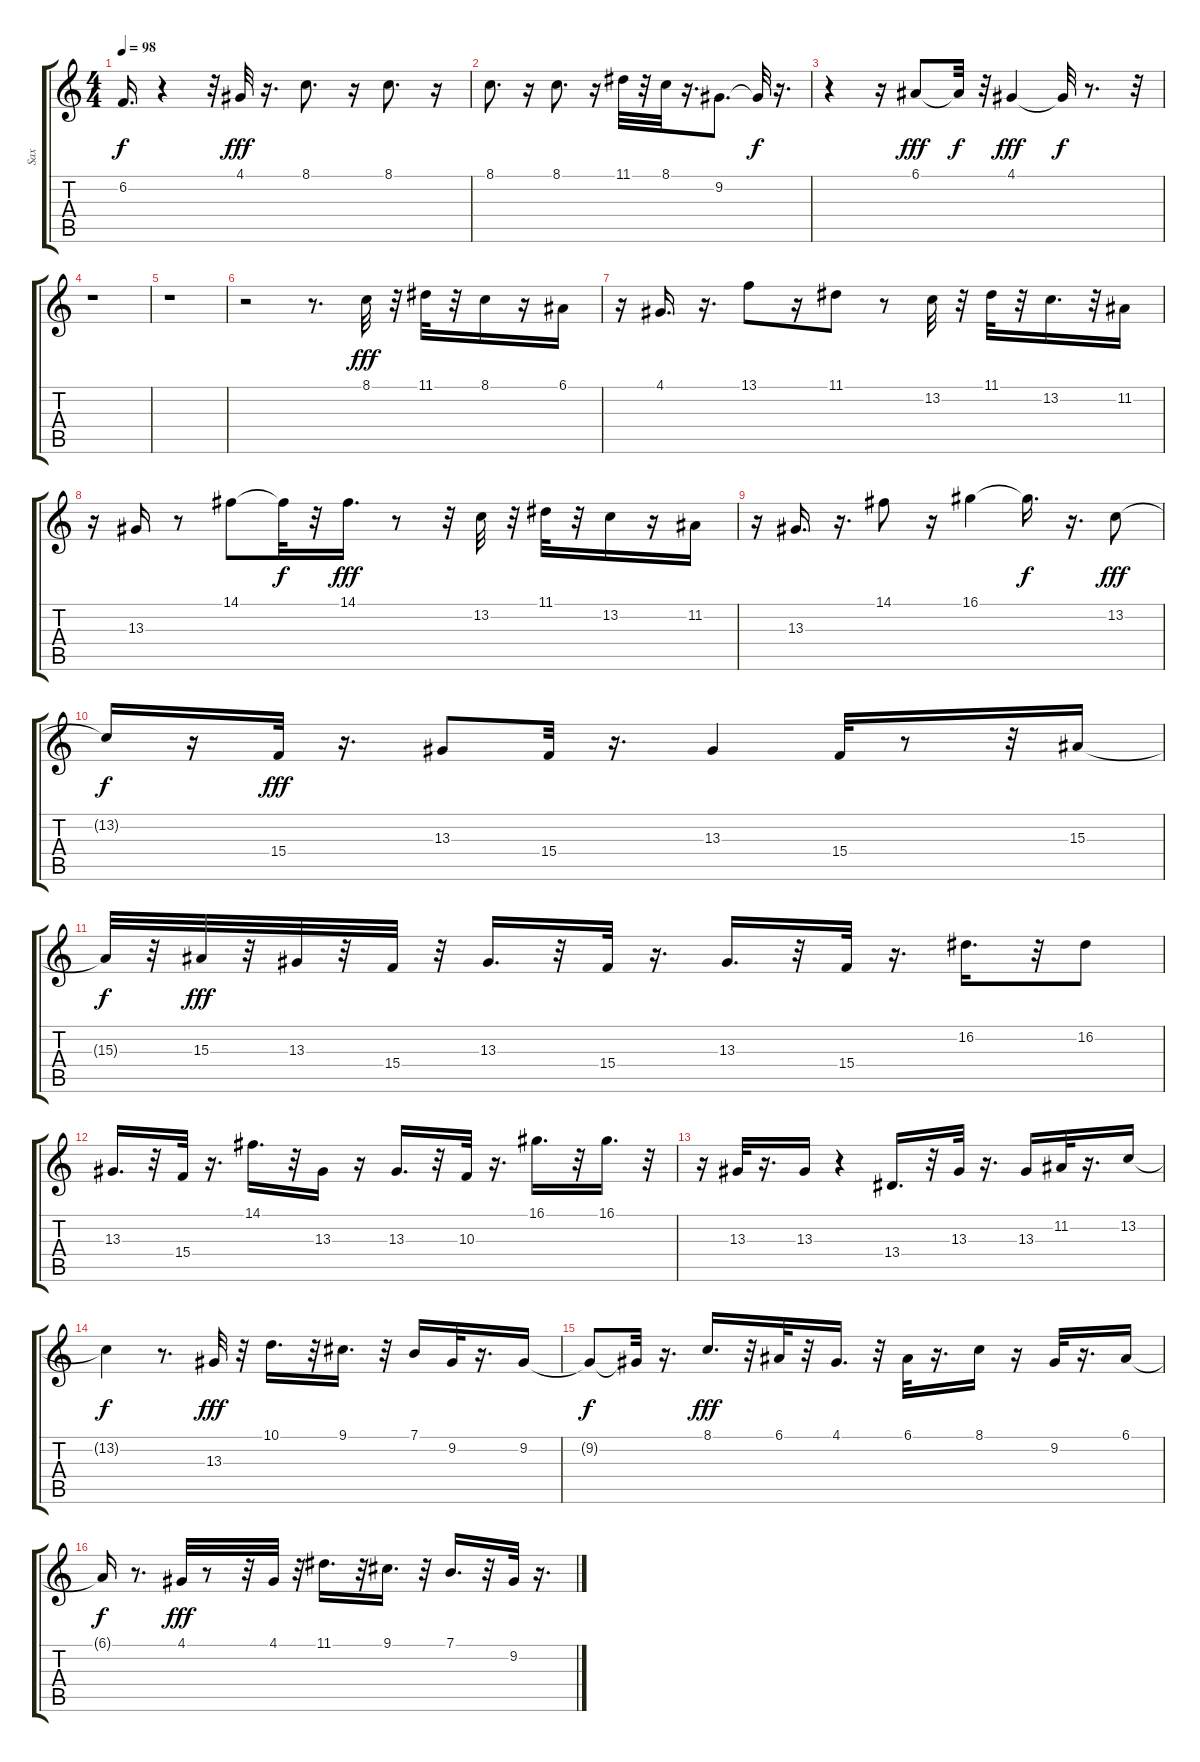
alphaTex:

\track ("Sax" "Sax") {instrument tenorsax}
\staff {score tabs}
\tuning (E4 B3 G3 D3 A2 E2) {hide}
\ts (4 4)
\tempo 98
\clef g2
\ks c
6.2{t}.16{d dy f} r.4 r.32 4.1.32{dy fff} r.16{d} 8.1.8{d} r.16 8.1.8{d} r.16 |
8.1.8{d} r.16 8.1.8{d} r.16 11.1.32 r.32 8.1.32 r.16{d} 9.2.8{d} 9.2{t}.32{dy f} r.16{d} |
r.4 r.16 6.1.8{dy fff} 6.1{t}.32{dy f} r.32 4.1.4{dy fff} 4.1{t}.32{dy f} r.8{d} r.32 |
r.1 |
r.1 |
r.2 r.8{d} 8.1.32{dy fff} r.32 11.1.32 r.32 8.1.16 r.16 6.1.16 |
r.16 4.1.16{d} r.16{d} 13.1.8 r.16 11.1.8 r.8 13.2.32 r.32 11.1.32 r.32 13.2.16{d} r.32 11.2.16 |
r.16 13.3.16 r.8 14.1.8 14.1{t}.32{dy f} r.32 14.1.16{d dy fff} r.8 r.32 13.2.32 r.32 11.1.32 r.32 13.2.16 r.16 11.2.16 |
r.16 13.3.16{d} r.16{d} 14.1.8 r.16 16.1.4 16.1{t}.16{d dy f} r.16{d} 13.2.8{dy fff} |
13.2{t}.16{dy f} r.16 15.4.32{dy fff} r.16{d} 13.3.8 15.4.32 r.16{d} 13.3.4 15.4.32 r.8 r.32 15.3.16 |
15.3{t}.32{dy f} r.32 15.3.32{dy fff} r.32 13.3.32 r.32 15.4.32 r.32 13.3.16{d} r.32 15.4.32 r.16{d} 13.3.16{d} r.32 15.4.32 r.16{d} 16.2.16{d} r.32 16.2.8 |
13.3.16{d} r.32 15.4.32 r.16{d} 14.1.16{d} r.32 13.3.16 r.16 13.3.16{d} r.32 10.3.32 r.16{d} 16.1.16{d} r.32 16.1.16{d} r.32 |
r.16 13.3.32 r.16{d} 13.3.16 r.4 13.4.16{d} r.32 13.3.32 r.16{d} 13.3.16 11.2.32 r.16{d} 13.2.16 |
13.2{t}.4{dy f} r.8{d} 13.3.32{dy fff} r.32 10.1.16{d} r.32 9.1.16{d} r.32 7.1.16 9.2.32 r.16{d} 9.2.16 |
9.2{t}.8{dy f} 9.2{t}.32 r.16{d} 8.1.16{d dy fff} r.32 6.1.32 r.32 4.1.16{d} r.32 6.1.32 r.16{d} 8.1.16 r.16 9.2.32 r.16{d} 6.1.16 |
6.1{t}.16{dy f} r.8{d} 4.1.32{dy fff} r.8 r.32 4.1.32 r.32 11.1.16{d} r.32 9.1.16{d} r.32 7.1.16{d} r.32 9.2.32 r.16{d}
